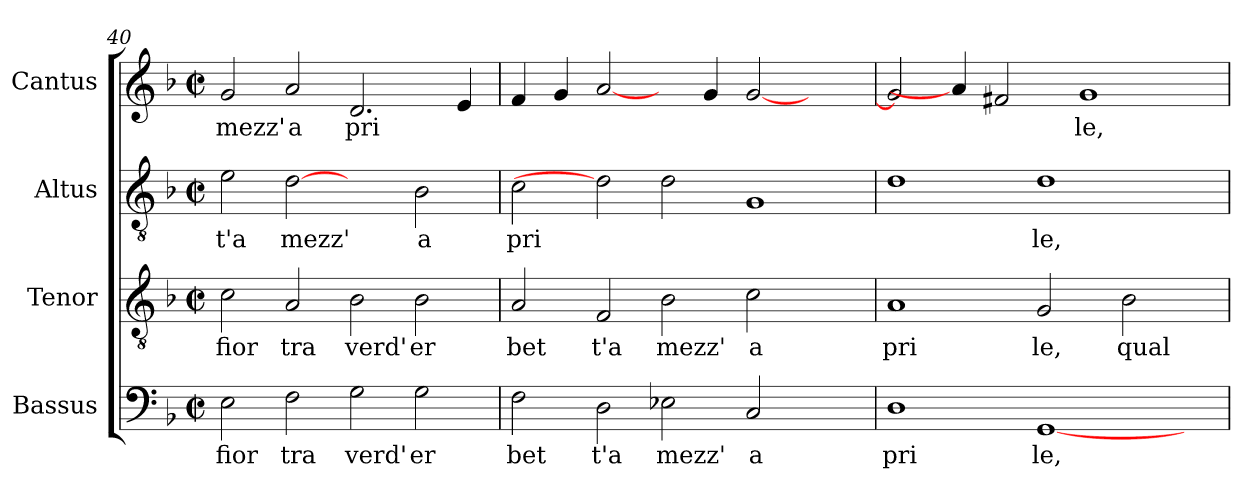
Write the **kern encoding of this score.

**kern	**text	**kern	**text	**kern	**text	**kern	**text
*part4	*part4	*part3	*part3	*part2	*part2	*part1	*part1
*staff4	*staff4	*staff3	*staff3	*staff2	*staff2	*staff1	*staff1
*I"Bassus	*	*I"Tenor	*	*I"Altus	*	*I"Cantus	*
*clefF4	*	*clefGv2	*	*clefGv2	*	*clefG2	*
*k[b-]	*	*k[b-]	*	*k[b-]	*	*k[b-]	*
*F:	*	*F:	*	*F:	*	*F:	*
*M2/2	*	*M2/2	*	*M2/2	*	*M2/2	*
*met(c|)	*	*met(c|)	*	*met(c|)	*	*met(c|)	*
=40	=40	=40	=40	=40	=40	=40	=40
!	!LO:LY:b:cj	!	!LO:LY:b:cj	!	!LO:LY:b:cj	!	!LO:LY:b:cj
2E\	fior	2c\	fior	2e\	t'a	2g/	mezz'
!	!LO:LY:b:cj	!	!LO:LY:b:cj	!	!LO:LY:b:cj	!	!LO:LY:b:cj
2F\	tra	2A/	tra	[2d	mezz'	2a/	a
!	!LO:LY:b:cj	!	!LO:LY:b:cj	!	!	!	!LO:LY:b:cj
2G\	verd'	2B-\	verd'	2ryy	.	2.d/	pri
!	!LO:LY:b:cj	!	!LO:LY:b:cj	!	!LO:LY:b:cj	!	!
2G\	er	2B-\	er	2B-\	a	.	.
!	!	!	!	!	!	!	!LO:LY:b:cj
.	.	.	.	.	.	4e/	.
=41	=41	=41	=41	=41	=41	=41	=41
!	!LO:LY:b:cj	!	!LO:LY:b:cj	!	!LO:LY:b:cj	!	!LO:LY:b:cj
2F\	bet	2A/	bet	2c\	pri	4f/	.
!	!	!	!	!	!	!	!LO:LY:b:cj
.	.	.	.	.	.	4g/	.
!	!LO:LY:b:cj	!	!LO:LY:b:cj	!	!	!	!LO:LY:b:cj
2D\	t'a	2F/	t'a	2d]	.	[2a/	.
!	!LO:LY:b:cj	!	!LO:LY:b:cj	!	!LO:LY:b:cj	!	!
2E-X\	mezz'	2B-\	mezz'	2d\	.	4ryy	.
!	!	!	!	!	!	!	!LO:LY:b:cj
.	.	.	.	.	.	4g/	.
!	!LO:LY:b:cj	!	!LO:LY:b:cj	!	!LO:LY:b:cj	!	!LO:LY:b:cj
2C/	a	2c\	a	1G	.	[<2g/	.
2ryy	.	2ryy	.	.	.	2ryy	.
=42	=42	=42	=42	=42	=42	=42	=42
!	!LO:LY:b:cj	!	!LO:LY:b:cj	!	!LO:LY:b:cj	!	!LO:LY:b:cj
1D	pri	1A	pri	1d	.	2g/]	.
.	.	.	.	.	.	4a/]	.
!	!	!	!	!	!	!	!LO:LY:b:cj
.	.	.	.	.	.	2f#/	.
!	!LO:LY:b:cj	!	!LO:LY:b:cj	!	!LO:LY:b:cj	!	!
[<1GG	le,	2G/	le,	1d	le,	.	.
!	!	!	!	!	!	!	!LO:LY:b:cj
.	.	.	.	.	.	1g	le,
!	!	!	!LO:LY:b:cj	!	!	!	!
.	.	2B-\	qual	.	.	.	.
4ryy	.	4ryy	.	4ryy	.	.	.
=	=	=	=	=	=	=	=
*-	*-	*-	*-	*-	*-	*-	*-
